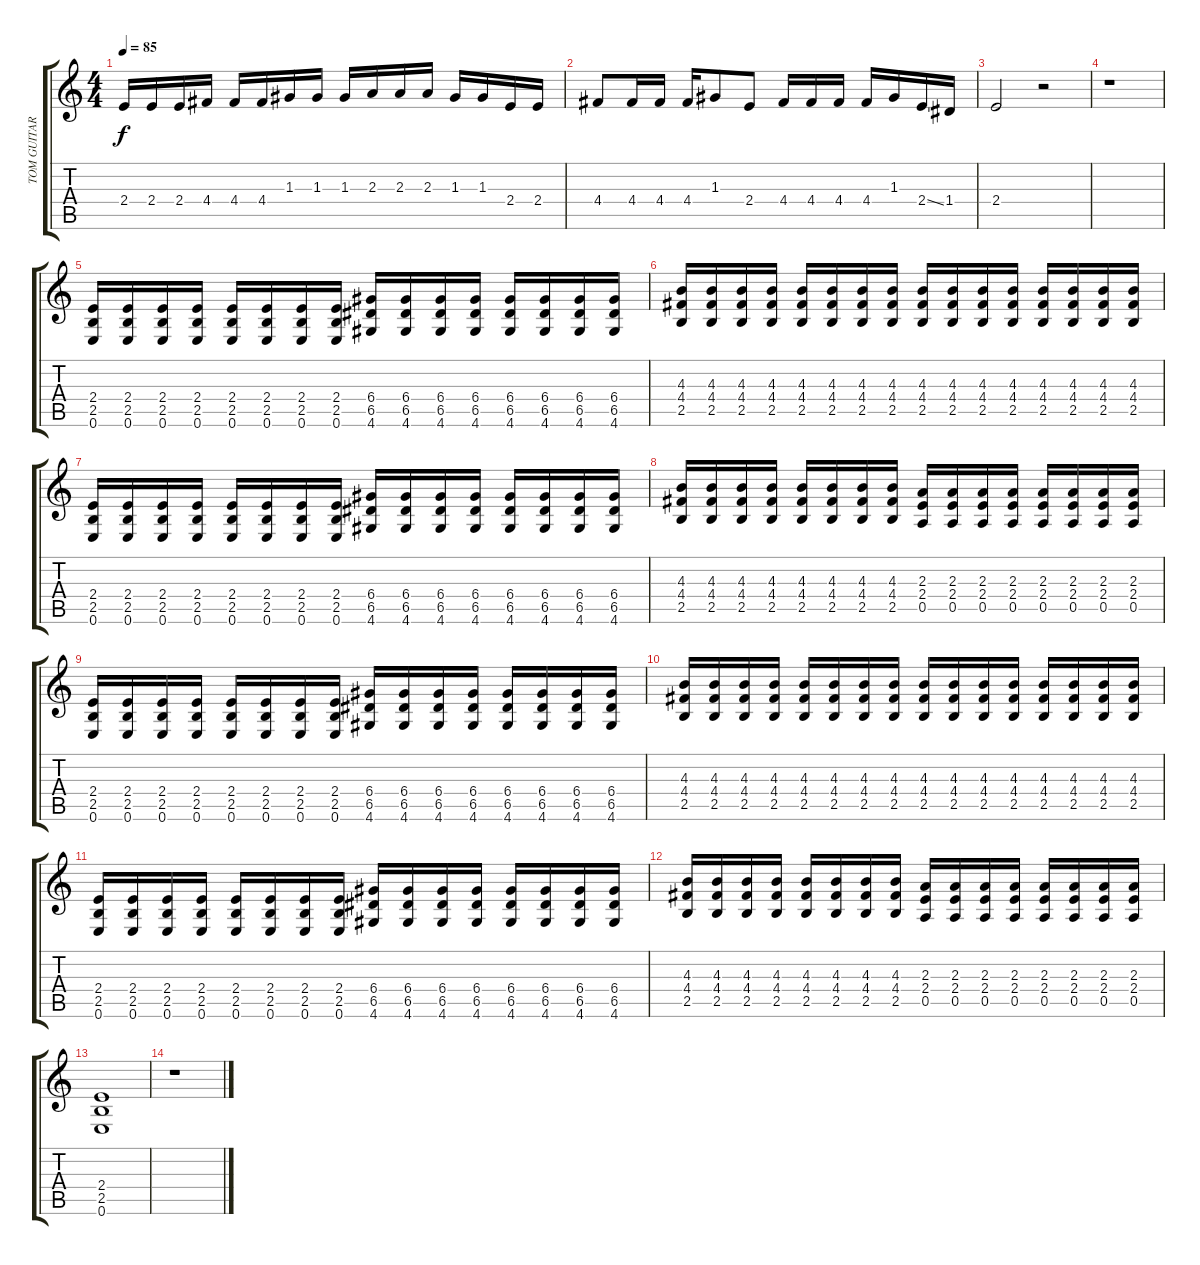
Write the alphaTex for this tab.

\track ("TOM GUITAR DISTORTED - TABBED BY PETER B" "TOM GUITAR") {instrument overdrivenguitar}
\staff {score tabs}
\tuning (E4 B3 G3 D3 A2 E2) {hide}
\ts (4 4)
\tempo 85
\clef g2
\ks c
2.4.16{dy f} 2.4.16 2.4.16 4.4.16 4.4.16 4.4.16 1.3.16 1.3.16 1.3.16 2.3.16 2.3.16 2.3.16 1.3.16 1.3.16 2.4.16 2.4.16 |
4.4.8 4.4.16 4.4.16 4.4.16 1.3.8 2.4.8 4.4.16 4.4.16 4.4.16 4.4.16 1.3.16 2.4{ss}.16 1.4.16 |
2.4.2 r.2 |
r.1 |
(2.4 2.5 0.6).16 (2.4 2.5 0.6).16 (2.4 2.5 0.6).16 (2.4 2.5 0.6).16 (2.4 2.5 0.6).16 (2.4 2.5 0.6).16 (2.4 2.5 0.6).16 (2.4 2.5 0.6).16 (6.4 6.5 4.6).16 (6.4 6.5 4.6).16 (6.4 6.5 4.6).16 (6.4 6.5 4.6).16 (6.4 6.5 4.6).16 (6.4 6.5 4.6).16 (6.4 6.5 4.6).16 (6.4 6.5 4.6).16 |
(4.3 4.4 2.5).16 (4.3 4.4 2.5).16 (4.3 4.4 2.5).16 (4.3 4.4 2.5).16 (4.3 4.4 2.5).16 (4.3 4.4 2.5).16 (4.3 4.4 2.5).16 (4.3 4.4 2.5).16 (4.3 4.4 2.5).16 (4.3 4.4 2.5).16 (4.3 4.4 2.5).16 (4.3 4.4 2.5).16 (4.3 4.4 2.5).16 (4.3 4.4 2.5).16 (4.3 4.4 2.5).16 (4.3 4.4 2.5).16 |
(2.4 2.5 0.6).16 (2.4 2.5 0.6).16 (2.4 2.5 0.6).16 (2.4 2.5 0.6).16 (2.4 2.5 0.6).16 (2.4 2.5 0.6).16 (2.4 2.5 0.6).16 (2.4 2.5 0.6).16 (6.4 6.5 4.6).16 (6.4 6.5 4.6).16 (6.4 6.5 4.6).16 (6.4 6.5 4.6).16 (6.4 6.5 4.6).16 (6.4 6.5 4.6).16 (6.4 6.5 4.6).16 (6.4 6.5 4.6).16 |
(4.3 4.4 2.5).16 (4.3 4.4 2.5).16 (4.3 4.4 2.5).16 (4.3 4.4 2.5).16 (4.3 4.4 2.5).16 (4.3 4.4 2.5).16 (4.3 4.4 2.5).16 (4.3 4.4 2.5).16 (2.3 2.4 0.5).16 (2.3 2.4 0.5).16 (2.3 2.4 0.5).16 (2.3 2.4 0.5).16 (2.3 2.4 0.5).16 (2.3 2.4 0.5).16 (2.3 2.4 0.5).16 (2.3 2.4 0.5).16 |
(2.4 2.5 0.6).16 (2.4 2.5 0.6).16 (2.4 2.5 0.6).16 (2.4 2.5 0.6).16 (2.4 2.5 0.6).16 (2.4 2.5 0.6).16 (2.4 2.5 0.6).16 (2.4 2.5 0.6).16 (6.4 6.5 4.6).16 (6.4 6.5 4.6).16 (6.4 6.5 4.6).16 (6.4 6.5 4.6).16 (6.4 6.5 4.6).16 (6.4 6.5 4.6).16 (6.4 6.5 4.6).16 (6.4 6.5 4.6).16 |
(4.3 4.4 2.5).16 (4.3 4.4 2.5).16 (4.3 4.4 2.5).16 (4.3 4.4 2.5).16 (4.3 4.4 2.5).16 (4.3 4.4 2.5).16 (4.3 4.4 2.5).16 (4.3 4.4 2.5).16 (4.3 4.4 2.5).16 (4.3 4.4 2.5).16 (4.3 4.4 2.5).16 (4.3 4.4 2.5).16 (4.3 4.4 2.5).16 (4.3 4.4 2.5).16 (4.3 4.4 2.5).16 (4.3 4.4 2.5).16 |
(2.4 2.5 0.6).16 (2.4 2.5 0.6).16 (2.4 2.5 0.6).16 (2.4 2.5 0.6).16 (2.4 2.5 0.6).16 (2.4 2.5 0.6).16 (2.4 2.5 0.6).16 (2.4 2.5 0.6).16 (6.4 6.5 4.6).16 (6.4 6.5 4.6).16 (6.4 6.5 4.6).16 (6.4 6.5 4.6).16 (6.4 6.5 4.6).16 (6.4 6.5 4.6).16 (6.4 6.5 4.6).16 (6.4 6.5 4.6).16 |
(4.3 4.4 2.5).16 (4.3 4.4 2.5).16 (4.3 4.4 2.5).16 (4.3 4.4 2.5).16 (4.3 4.4 2.5).16 (4.3 4.4 2.5).16 (4.3 4.4 2.5).16 (4.3 4.4 2.5).16 (2.3 2.4 0.5).16 (2.3 2.4 0.5).16 (2.3 2.4 0.5).16 (2.3 2.4 0.5).16 (2.3 2.4 0.5).16 (2.3 2.4 0.5).16 (2.3 2.4 0.5).16 (2.3 2.4 0.5).16 |
(2.4 2.5 0.6).1 |
r.1
